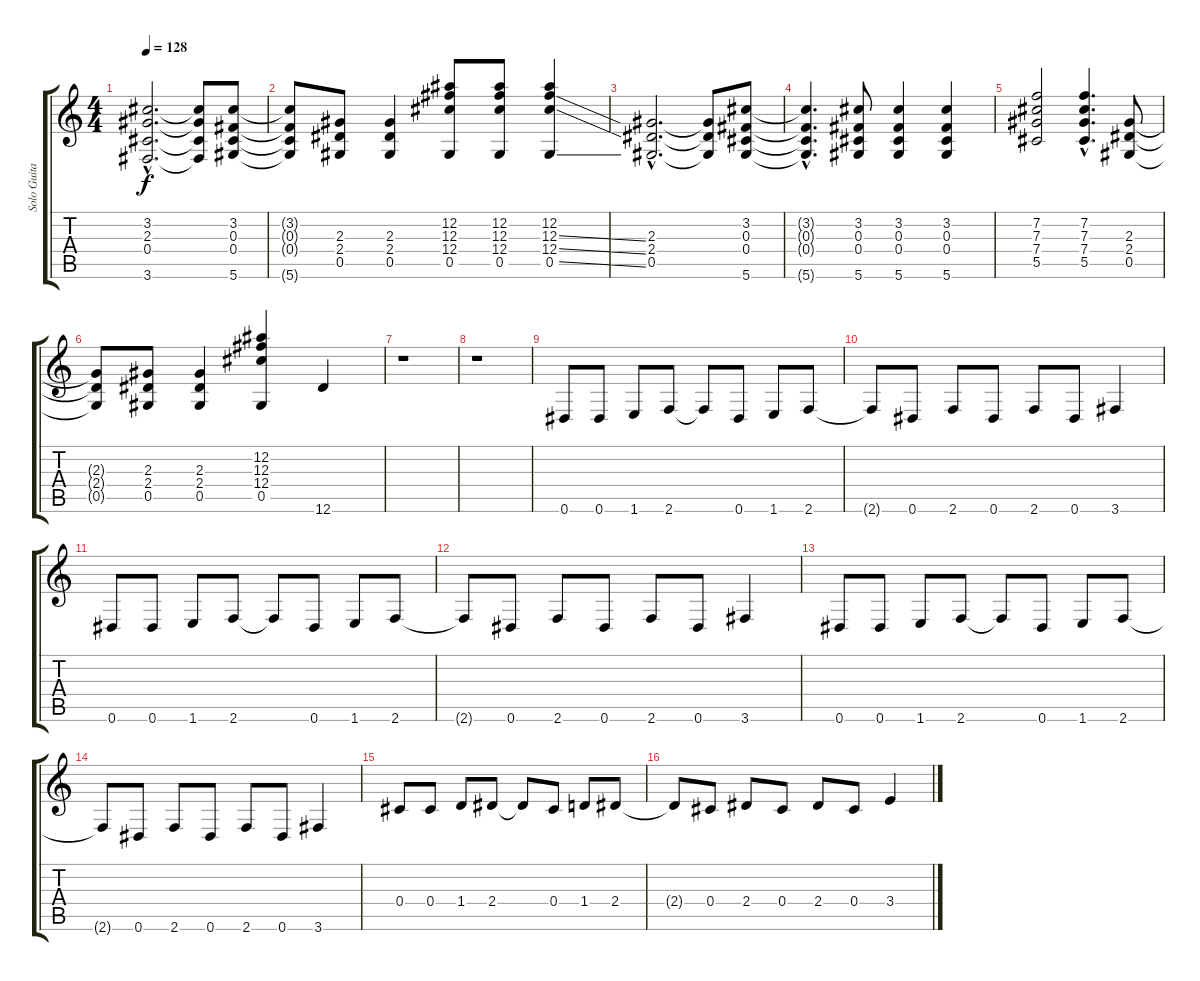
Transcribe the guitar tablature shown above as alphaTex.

\track ("Solo Guitar" "Solo Guita") {instrument overdrivenguitar}
\staff {score tabs}
\tuning (Eb4 Bb3 Gb3 Db3 Ab2 Eb2) {hide}
\ts (4 4)
\tempo 128
\clef g2
\ks c
(3.2{hac} 2.3{hac} 0.4{hac} 3.6{hac}).2{d dy f} (3.2{t} 2.3{t} 0.4{t} 3.6{t}).8 (3.2 0.3 0.4 5.6).8 |
(3.2{t} 0.3{t} 0.4{t} 5.6{t}).8 (2.3 2.4 0.5).8 (2.3 2.4 0.5).4 (12.2 12.3 12.4 0.5).8 (12.2 12.3 12.4 0.5).8 (12.2 12.3{ss} 12.4{ss} 0.5{ss}).4 |
(2.3{hac} 2.4{hac} 0.5{hac}).2{d} (2.3{t} 2.4{t} 0.5{t}).8 (3.2 0.3 0.4 5.6).8 |
(3.2{hac t} 0.3{hac t} 0.4{hac t} 5.6{hac t}).4{d} (3.2 0.3 0.4 5.6).8 (3.2 0.3 0.4 5.6).4 (3.2 0.3 0.4 5.6).4 |
(7.2 7.3 7.4 5.5).2 (7.2{hac} 7.3{hac} 7.4{hac} 5.5{hac}).4{d} (2.3 2.4 0.5).8 |
(2.3{t} 2.4{t} 0.5{t}).8 (2.3 2.4 0.5).8 (2.3 2.4 0.5).4 (12.2 12.3 12.4 0.5).4 12.6.4 |
r.1 |
r.1 |
0.6.8 0.6.8 1.6.8 2.6.8 2.6{t}.8 0.6.8 1.6.8 2.6.8 |
2.6{t}.8 0.6.8 2.6.8 0.6.8 2.6.8 0.6.8 3.6.4 |
0.6.8 0.6.8 1.6.8 2.6.8 2.6{t}.8 0.6.8 1.6.8 2.6.8 |
2.6{t}.8 0.6.8 2.6.8 0.6.8 2.6.8 0.6.8 3.6.4 |
0.6.8 0.6.8 1.6.8 2.6.8 2.6{t}.8 0.6.8 1.6.8 2.6.8 |
2.6{t}.8 0.6.8 2.6.8 0.6.8 2.6.8 0.6.8 3.6.4 |
0.4.8 0.4.8 1.4.8 2.4.8 2.4{t}.8 0.4.8 1.4.8 2.4.8 |
2.4{t}.8 0.4.8 2.4.8 0.4.8 2.4.8 0.4.8 3.4.4
